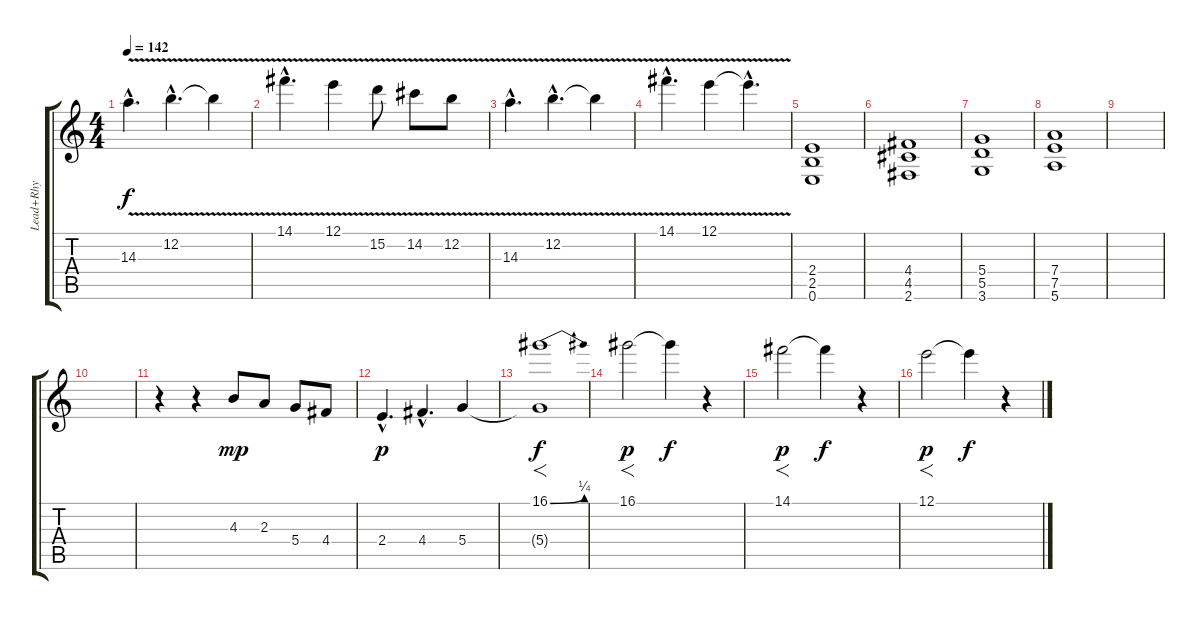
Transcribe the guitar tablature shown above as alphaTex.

\track ("Lead+Rhy" "Lead+Rhy") {instrument distortionguitar}
\staff {score tabs}
\tuning (E4 B3 G3 D3 A2 E2) {hide}
\ts (4 4)
\tempo 142
\clef g2
\ks c
14.3{v hac}.4{d dy f} 12.2{v hac}.4{d} 12.2{t}.4 |
14.1{v hac}.4{d} 12.1{v}.4 15.2{v}.8 14.2{v}.8 12.2{v}.8 |
14.3{v hac}.4{d} 12.2{v hac}.4{d} 12.2{t}.4 |
14.1{v hac}.4{d} 12.1{v}.4 12.1{hac t}.4{d} |
(2.4 2.5 0.6).1{instrument distortionguitar} |
(4.4 4.5 2.6).1 |
(5.4 5.5 3.6).1 |
(7.4 7.5 5.6).1 |
|
|
r.4{volume 13} r.4 4.3.8{dy mp} 2.3.8 5.4.8 4.4.8 |
2.4{hac}.4{d dy p} 4.4{hac}.4{d} 5.4.4 |
(16.1{be (bend 0 0 60 1)} 5.4{t}).1{f dy f} |
16.1.2{f dy p} 16.1{t}.4{dy f} r.4 |
14.1.2{f dy p} 14.1{t}.4{dy f} r.4 |
12.1.2{f dy p} 12.1{t}.4{dy f} r.4
